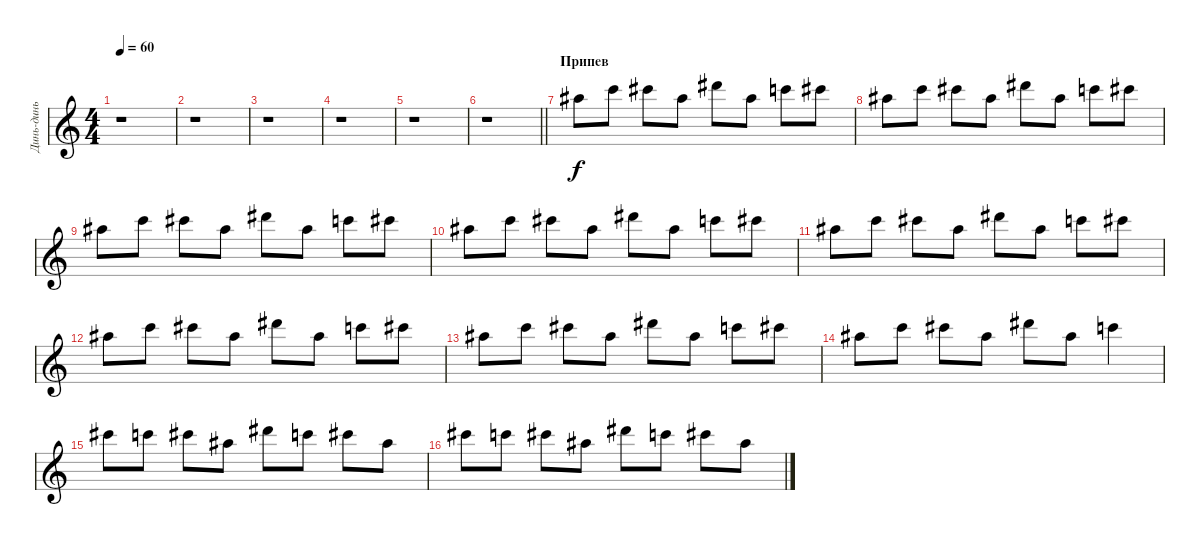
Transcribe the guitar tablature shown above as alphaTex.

\track ("Динь-динь" "Динь-динь") {instrument vibraphone}
\staff {score}
\tuning (E4 B3 G3 D3 A2 E2) {hide}
\ts (4 4)
\tempo 60
\clef g2
\ks c
r.1{dy f} |
r.1 |
r.1 |
r.1 |
r.1 |
\barLineRight lightlight
r.1 |
\section ("" "Припев")
18.1.8 20.1.8 21.1.8 18.1.8 23.1.8 18.1.8 20.1.8 21.1.8 |
18.1.8 20.1.8 21.1.8 18.1.8 23.1.8 18.1.8 20.1.8 21.1.8 |
18.1.8 20.1.8 21.1.8 18.1.8 23.1.8 18.1.8 20.1.8 21.1.8 |
18.1.8 20.1.8 21.1.8 18.1.8 23.1.8 18.1.8 20.1.8 21.1.8 |
18.1.8 20.1.8 21.1.8 18.1.8 23.1.8 18.1.8 20.1.8 21.1.8 |
18.1.8 20.1.8 21.1.8 18.1.8 23.1.8 18.1.8 20.1.8 21.1.8 |
18.1.8 20.1.8 21.1.8 18.1.8 23.1.8 18.1.8 20.1.8 21.1.8 |
18.1.8 20.1.8 21.1.8 18.1.8 23.1.8 18.1.8 20.1.4 |
21.1.8{volume 0} 20.1.8 21.1.8 18.1.8 23.1.8 20.1.8 21.1.8 18.1.8 |
21.1.8 20.1.8 21.1.8 18.1.8 23.1.8 20.1.8 21.1.8 18.1.8
